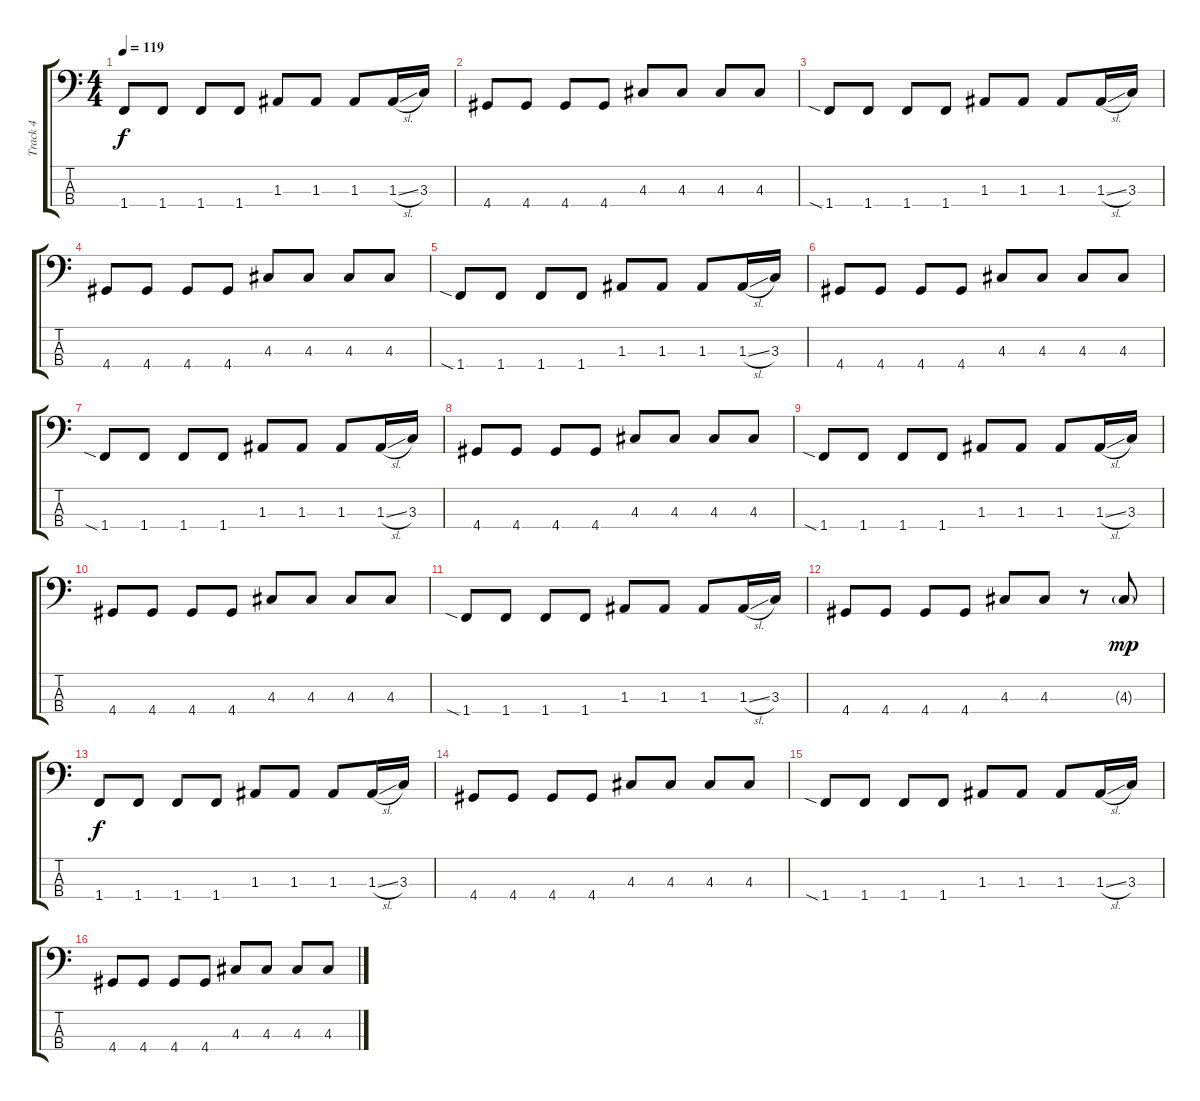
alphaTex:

\track ("Track 4" "Track 4") {instrument electricbasspick}
\staff {score tabs}
\tuning (G2 D2 A1 E1) {hide}
\ts (4 4)
\tempo 119
\clef f4
\ks c
1.4.8{dy f} 1.4.8 1.4.8 1.4.8 1.3.8 1.3.8 1.3.8 1.3{sl}.16 3.3.16 |
4.4.8 4.4.8 4.4.8 4.4.8 4.3.8 4.3.8 4.3.8 4.3.8 |
1.4{sia}.8 1.4.8 1.4.8 1.4.8 1.3.8 1.3.8 1.3.8 1.3{sl}.16 3.3.16 |
4.4.8 4.4.8 4.4.8 4.4.8 4.3.8 4.3.8 4.3.8 4.3.8 |
1.4{sia}.8 1.4.8 1.4.8 1.4.8 1.3.8 1.3.8 1.3.8 1.3{sl}.16 3.3.16 |
4.4.8 4.4.8 4.4.8 4.4.8 4.3.8 4.3.8 4.3.8 4.3.8 |
1.4{sia}.8 1.4.8 1.4.8 1.4.8 1.3.8 1.3.8 1.3.8 1.3{sl}.16 3.3.16 |
4.4.8 4.4.8 4.4.8 4.4.8 4.3.8 4.3.8 4.3.8 4.3.8 |
1.4{sia}.8 1.4.8 1.4.8 1.4.8 1.3.8 1.3.8 1.3.8 1.3{sl}.16 3.3.16 |
4.4.8 4.4.8 4.4.8 4.4.8 4.3.8 4.3.8 4.3.8 4.3.8 |
1.4{sia}.8 1.4.8 1.4.8 1.4.8 1.3.8 1.3.8 1.3.8 1.3{sl}.16 3.3.16 |
4.4.8 4.4.8 4.4.8 4.4.8 4.3.8 4.3.8 r.8 4.3{g}.8{dy mp} |
1.4.8{dy f} 1.4.8 1.4.8 1.4.8 1.3.8 1.3.8 1.3.8 1.3{sl}.16 3.3.16 |
4.4.8 4.4.8 4.4.8 4.4.8 4.3.8 4.3.8 4.3.8 4.3.8 |
1.4{sia}.8 1.4.8 1.4.8 1.4.8 1.3.8 1.3.8 1.3.8 1.3{sl}.16 3.3.16 |
4.4.8 4.4.8 4.4.8 4.4.8 4.3.8 4.3.8 4.3.8 4.3.8
